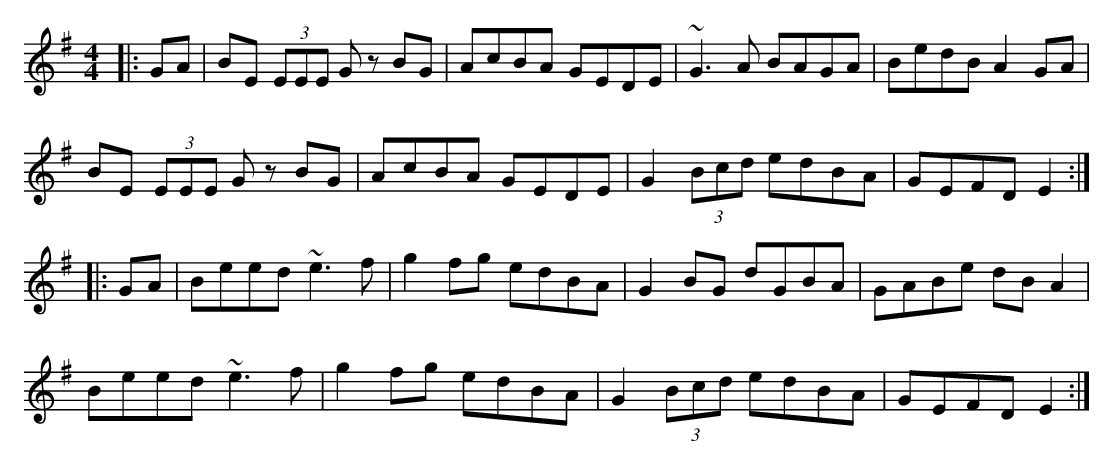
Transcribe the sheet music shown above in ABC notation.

X:1
M:4/4
K:Emin
|:GA|BE (3EEE Gz BG|AcBA GEDE|~G3A BAGA|BedB A2 GA|
BE (3EEE Gz BG|AcBA GEDE|G2 (3Bcd edBA|GEFD E2:|
|:GA|Beed ~e3f|g2fg edBA|G2BG dGBA|GABe dBA2|
Beed ~e3f|g2fg edBA|G2 (3Bcd edBA|GEFD E2:|
